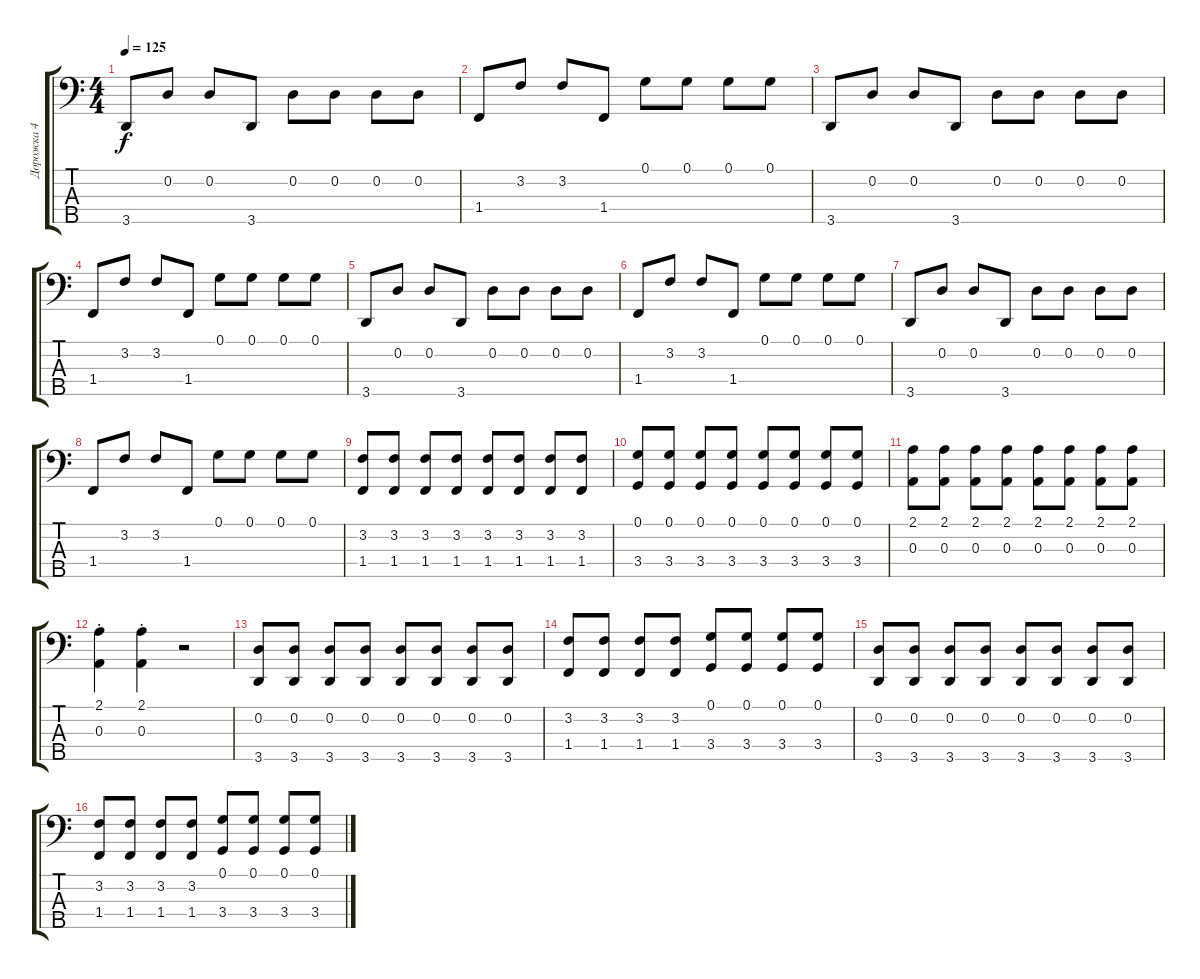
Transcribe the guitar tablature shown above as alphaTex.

\track ("Дорожка 4" "Дорожка 4") {instrument fretlessbass}
\staff {score tabs}
\tuning (G2 D2 A1 E1 B0) {hide}
\ts (4 4)
\tempo 125
\clef f4
\ks c
3.5.8{dy f} 0.2.8 0.2.8 3.5.8 0.2.8 0.2.8 0.2.8 0.2.8 |
1.4.8 3.2.8 3.2.8 1.4.8 0.1.8 0.1.8 0.1.8 0.1.8 |
3.5.8 0.2.8 0.2.8 3.5.8 0.2.8 0.2.8 0.2.8 0.2.8 |
1.4.8 3.2.8 3.2.8 1.4.8 0.1.8 0.1.8 0.1.8 0.1.8 |
3.5.8 0.2.8 0.2.8 3.5.8 0.2.8 0.2.8 0.2.8 0.2.8 |
1.4.8 3.2.8 3.2.8 1.4.8 0.1.8 0.1.8 0.1.8 0.1.8 |
3.5.8 0.2.8 0.2.8 3.5.8 0.2.8 0.2.8 0.2.8 0.2.8 |
1.4.8 3.2.8 3.2.8 1.4.8 0.1.8 0.1.8 0.1.8 0.1.8 |
(3.2 1.4).8 (3.2 1.4).8 (3.2 1.4).8 (3.2 1.4).8 (3.2 1.4).8 (3.2 1.4).8 (3.2 1.4).8 (3.2 1.4).8 |
(0.1 3.4).8 (0.1 3.4).8 (0.1 3.4).8 (0.1 3.4).8 (0.1 3.4).8 (0.1 3.4).8 (0.1 3.4).8 (0.1 3.4).8 |
(2.1 0.3).8 (2.1 0.3).8 (2.1 0.3).8 (2.1 0.3).8 (2.1 0.3).8 (2.1 0.3).8 (2.1 0.3).8 (2.1 0.3).8 |
(2.1{st} 0.3{st}).4 (2.1{st} 0.3{st}).4 r.2 |
(0.2 3.5).8 (0.2 3.5).8 (0.2 3.5).8 (0.2 3.5).8 (0.2 3.5).8 (0.2 3.5).8 (0.2 3.5).8 (0.2 3.5).8 |
(3.2 1.4).8 (3.2 1.4).8 (3.2 1.4).8 (3.2 1.4).8 (0.1 3.4).8 (0.1 3.4).8 (0.1 3.4).8 (0.1 3.4).8 |
(0.2 3.5).8 (0.2 3.5).8 (0.2 3.5).8 (0.2 3.5).8 (0.2 3.5).8 (0.2 3.5).8 (0.2 3.5).8 (0.2 3.5).8 |
(3.2 1.4).8 (3.2 1.4).8 (3.2 1.4).8 (3.2 1.4).8 (0.1 3.4).8 (0.1 3.4).8 (0.1 3.4).8 (0.1 3.4).8
